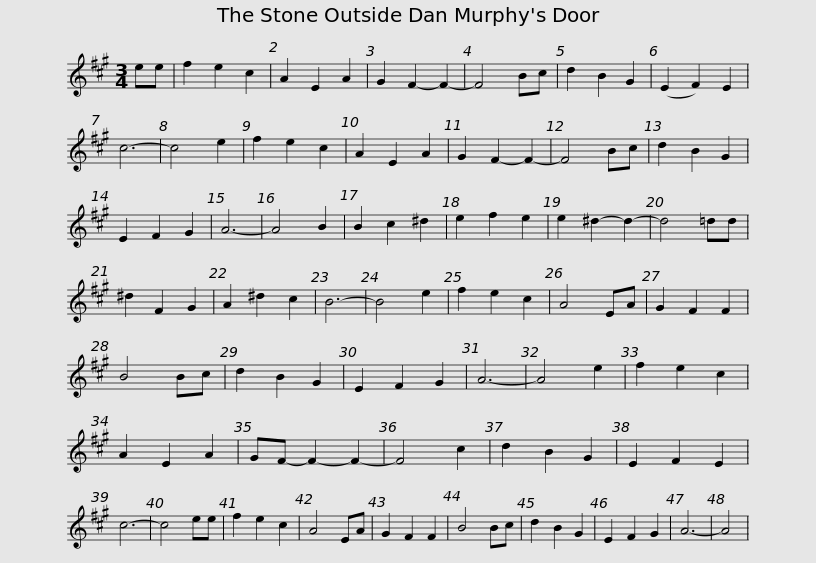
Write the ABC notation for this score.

X:1
L:1/8
M:3/4
I:linebreak $
K:A
V:1 treble
V:1
 ee | f2 e2 c2 | A2 E2 A2 | G2 F2- F2- | F4 Bc | %5
 d2 B2 G2 | (E2 F2) E2 | c6- | c4 e2 | f2 e2 c2 | %10
 A2 E2 A2 | G2 F2- F2- | F4 Bc |$ d2 B2 G2 | E2 F2 G2 | %15
 A6- | A4 B2 | B2 c2 ^d2 | e2 f2 e2 | e2 ^d2- d2- | %20
 d4 =dd | ^d2 F2 G2 | A2 ^d2 c2 | B6- | B4 e2 | %25
 f2 e2 c2 |$ A4 EA | G2 F2 F2 | B4 Bc | d2 B2 G2 | %30
 E2 F2 G2 | A6- | A4 e2 | f2 e2 c2 | A2 E2 A2 | %35
 GF- F2- F2- | F4 c2 | d2 B2 G2 | E2 F2 E2 | c6- |$ %40
 c4 ee | f2 e2 c2 | A4 EA | G2 F2 F2 | B4 Bc | %45
 d2 B2 G2 | E2 F2 G2 | A6- | A4 | %49
